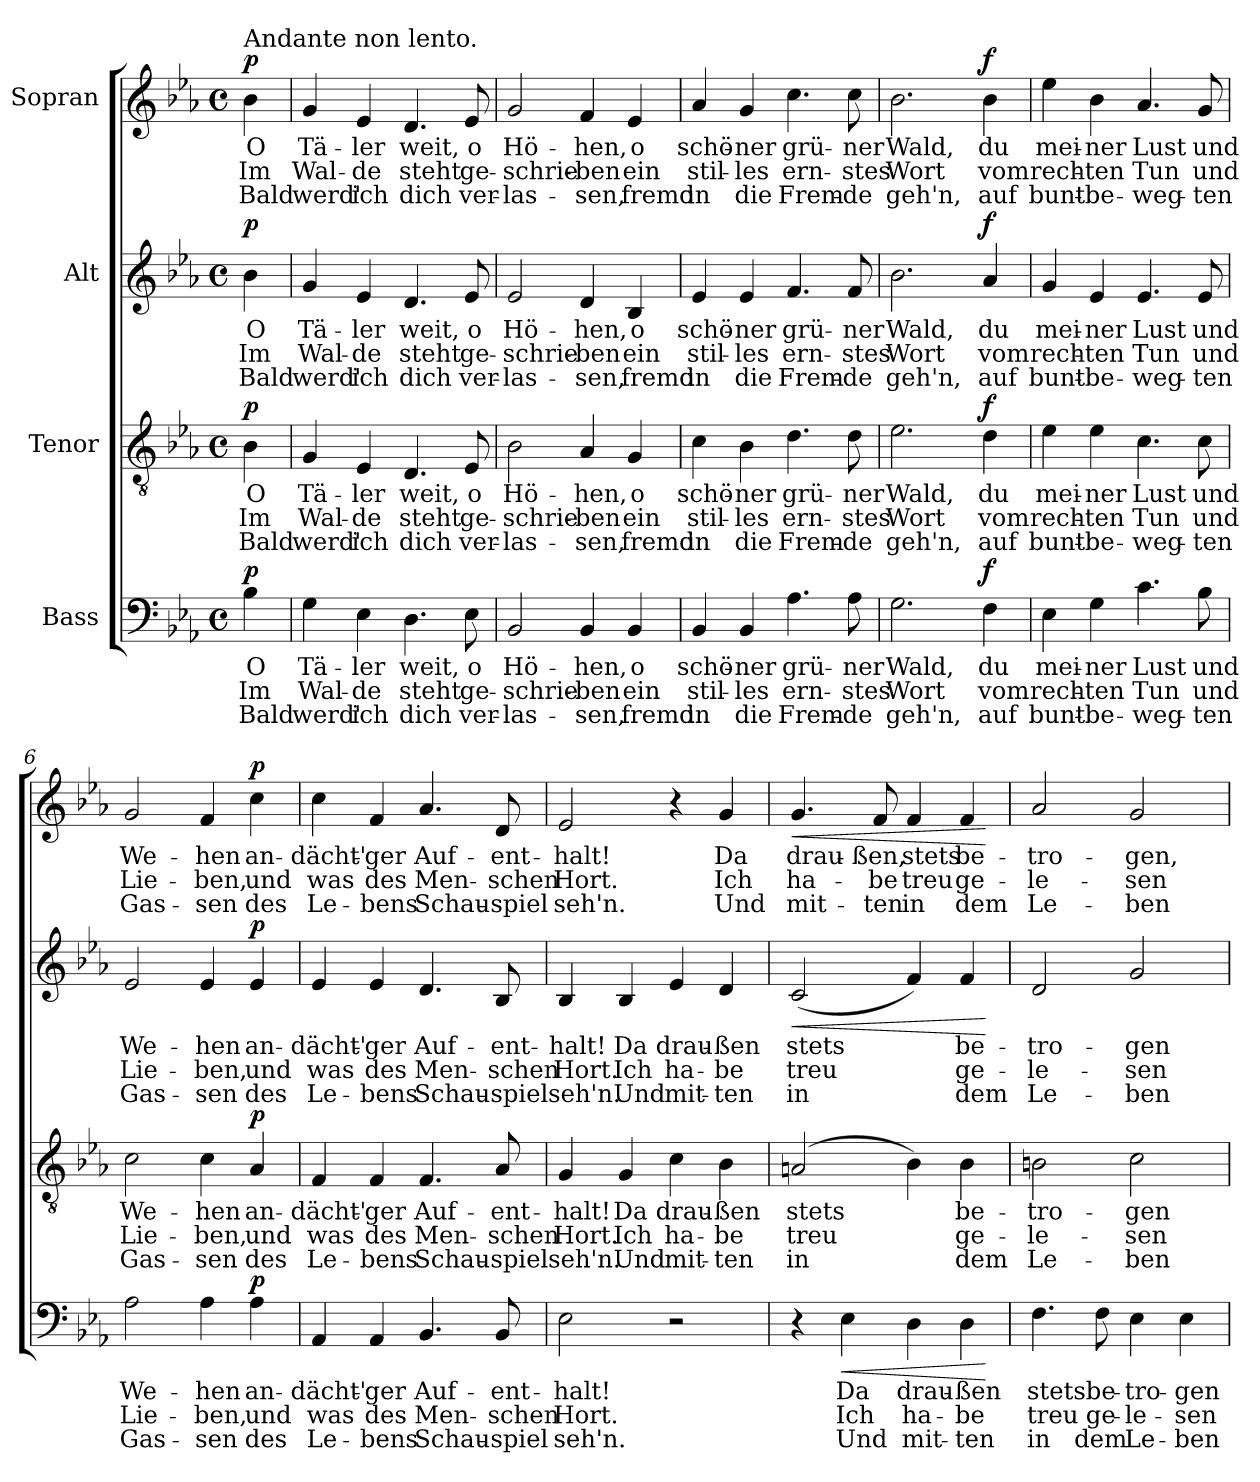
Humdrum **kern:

**kern	**text	**text	**text	**dynam	**kern	**text	**text	**text	**dynam	**kern	**text	**text	**text	**dynam	**kern	**text	**text	**text	**dynam
*part4	*part4	*part4	*part4	*part4	*part3	*part3	*part3	*part3	*part3	*part2	*part2	*part2	*part2	*part2	*part1	*part1	*part1	*part1	*part1
*staff4	*staff4	*staff4	*staff4	*staff4	*staff3	*staff3	*staff3	*staff3	*staff3	*staff2	*staff2	*staff2	*staff2	*staff2	*staff1	*staff1	*staff1	*staff1	*staff1
*I"Bass	*	*	*	*	*I"Tenor	*	*	*	*	*I"Alt	*	*	*	*	*I"Sopran	*	*	*	*
*clefF4	*	*	*	*	*clefGv2	*	*	*	*	*clefG2	*	*	*	*	*clefG2	*	*	*	*
*k[b-e-a-]	*	*	*	*	*k[b-e-a-]	*	*	*	*	*k[b-e-a-]	*	*	*	*	*k[b-e-a-]	*	*	*	*
*M4/4	*	*	*	*	*M4/4	*	*	*	*	*M4/4	*	*	*	*	*M4/4	*	*	*	*
*met(c)	*	*	*	*	*met(c)	*	*	*	*	*met(c)	*	*	*	*	*met(c)	*	*	*	*
=	=	=	=	=	=	=	=	=	=	=	=	=	=	=	=	=	=	=	=
!	!	!	!	!	!	!	!	!	!	!	!	!	!	!	!LO:TX:a:t=Andante non lento.	!	!	!	!
!	!LO:LY:b	!LO:LY:b	!LO:LY:b	!LO:DY:a	!	!LO:LY:b	!LO:LY:b	!LO:LY:b	!LO:DY:a	!	!LO:LY:b	!LO:LY:b	!LO:LY:b	!LO:DY:a	!	!LO:LY:b	!LO:LY:b	!LO:LY:b	!LO:DY:a
4B-\	O	Im	Bald	p	4B-\	O	Im	Bald	p	4b-\	O	Im	Bald	p	4b-\	O	Im	Bald	p
=1	=1	=1	=1	=1	=1	=1	=1	=1	=1	=1	=1	=1	=1	=1	=1	=1	=1	=1	=1
!	!LO:LY:b	!LO:LY:b	!LO:LY:b	!	!	!LO:LY:b	!LO:LY:b	!LO:LY:b	!	!	!LO:LY:b	!LO:LY:b	!LO:LY:b	!	!	!LO:LY:b	!LO:LY:b	!LO:LY:b	!
4G\	Tä-	Wal-	werd'	.	4G/	Tä-	Wal-	werd'	.	4g/	Tä-	Wal-	werd'	.	4g/	Tä-	Wal-	werd'	.
!	!LO:LY:b	!LO:LY:b	!LO:LY:b	!	!	!LO:LY:b	!LO:LY:b	!LO:LY:b	!	!	!LO:LY:b	!LO:LY:b	!LO:LY:b	!	!	!LO:LY:b	!LO:LY:b	!LO:LY:b	!
4E-\	-ler	-de	ich	.	4E-/	-ler	-de	ich	.	4e-/	-ler	-de	ich	.	4e-/	-ler	-de	ich	.
!	!LO:LY:b	!LO:LY:b	!LO:LY:b	!	!	!LO:LY:b	!LO:LY:b	!LO:LY:b	!	!	!LO:LY:b	!LO:LY:b	!LO:LY:b	!	!	!LO:LY:b	!LO:LY:b	!LO:LY:b	!
4.D\	weit,	steht	dich	.	4.D/	weit,	steht	dich	.	4.d/	weit,	steht	dich	.	4.d/	weit,	steht	dich	.
!	!LO:LY:b	!LO:LY:b	!LO:LY:b	!	!	!LO:LY:b	!LO:LY:b	!LO:LY:b	!	!	!LO:LY:b	!LO:LY:b	!LO:LY:b	!	!	!LO:LY:b	!LO:LY:b	!LO:LY:b	!
8E-\	o	ge-	ver-	.	8E-/	o	ge-	ver-	.	8e-/	o	ge-	ver-	.	8e-/	o	ge-	ver-	.
=2	=2	=2	=2	=2	=2	=2	=2	=2	=2	=2	=2	=2	=2	=2	=2	=2	=2	=2	=2
!	!LO:LY:b	!LO:LY:b	!LO:LY:b	!	!	!LO:LY:b	!LO:LY:b	!LO:LY:b	!	!	!LO:LY:b	!LO:LY:b	!LO:LY:b	!	!	!LO:LY:b	!LO:LY:b	!LO:LY:b	!
2BB-/	Hö-	-schrie-	-las-	.	2B-\	Hö-	-schrie-	-las-	.	2e-/	Hö-	-schrie-	-las-	.	2g/	Hö-	-schrie-	-las-	.
!	!LO:LY:b	!LO:LY:b	!LO:LY:b	!	!	!LO:LY:b	!LO:LY:b	!LO:LY:b	!	!	!LO:LY:b	!LO:LY:b	!LO:LY:b	!	!	!LO:LY:b	!LO:LY:b	!LO:LY:b	!
4BB-/	-hen,	-ben	-sen,	.	4A-/	-hen,	-ben	-sen,	.	4d/	-hen,	-ben	-sen,	.	4f/	-hen,	-ben	-sen,	.
!	!LO:LY:b	!LO:LY:b	!LO:LY:b	!	!	!LO:LY:b	!LO:LY:b	!LO:LY:b	!	!	!LO:LY:b	!LO:LY:b	!LO:LY:b	!	!	!LO:LY:b	!LO:LY:b	!LO:LY:b	!
4BB-/	o	ein	fremd	.	4G/	o	ein	fremd	.	4B-/	o	ein	fremd	.	4e-/	o	ein	fremd	.
=3	=3	=3	=3	=3	=3	=3	=3	=3	=3	=3	=3	=3	=3	=3	=3	=3	=3	=3	=3
!	!LO:LY:b	!LO:LY:b	!LO:LY:b	!	!	!LO:LY:b	!LO:LY:b	!LO:LY:b	!	!	!LO:LY:b	!LO:LY:b	!LO:LY:b	!	!	!LO:LY:b	!LO:LY:b	!LO:LY:b	!
4BB-/	schö-	stil-	in	.	4c\	schö-	stil-	in	.	4e-/	schö-	stil-	in	.	4a-/	schö-	stil-	in	.
!	!LO:LY:b	!LO:LY:b	!LO:LY:b	!	!	!LO:LY:b	!LO:LY:b	!LO:LY:b	!	!	!LO:LY:b	!LO:LY:b	!LO:LY:b	!	!	!LO:LY:b	!LO:LY:b	!LO:LY:b	!
4BB-/	-ner	-les	die	.	4B-\	-ner	-les	die	.	4e-/	-ner	-les	die	.	4g/	-ner	-les	die	.
!	!LO:LY:b	!LO:LY:b	!LO:LY:b	!	!	!LO:LY:b	!LO:LY:b	!LO:LY:b	!	!	!LO:LY:b	!LO:LY:b	!LO:LY:b	!	!	!LO:LY:b	!LO:LY:b	!LO:LY:b	!
4.A-\	grü-	ern-	Frem-	.	4.d\	grü-	ern-	Frem-	.	4.f/	grü-	ern-	Frem-	.	4.cc\	grü-	ern-	Frem-	.
!	!LO:LY:b	!LO:LY:b	!LO:LY:b	!	!	!LO:LY:b	!LO:LY:b	!LO:LY:b	!	!	!LO:LY:b	!LO:LY:b	!LO:LY:b	!	!	!LO:LY:b	!LO:LY:b	!LO:LY:b	!
8A-\	-ner	-stes	-de	.	8d\	-ner	-stes	-de	.	8f/	-ner	-stes	-de	.	8cc\	-ner	-stes	-de	.
!!LO:LB:g=z
=4	=4	=4	=4	=4	=4	=4	=4	=4	=4	=4	=4	=4	=4	=4	=4	=4	=4	=4	=4
!	!LO:LY:b	!LO:LY:b	!LO:LY:b	!	!	!LO:LY:b	!LO:LY:b	!LO:LY:b	!	!	!LO:LY:b	!LO:LY:b	!LO:LY:b	!	!	!LO:LY:b	!LO:LY:b	!LO:LY:b	!
2.G\	Wald,	Wort	geh'n,	.	2.e-\	Wald,	Wort	geh'n,	.	2.b-\	Wald,	Wort	geh'n,	.	2.b-\	Wald,	Wort	geh'n,	.
!	!LO:LY:b	!LO:LY:b	!LO:LY:b	!LO:DY:a	!	!LO:LY:b	!LO:LY:b	!LO:LY:b	!LO:DY:a	!	!LO:LY:b	!LO:LY:b	!LO:LY:b	!LO:DY:a	!	!LO:LY:b	!LO:LY:b	!LO:LY:b	!LO:DY:a
4F\	du	vom	auf	f	4d\	du	vom	auf	f	4a-/	du	vom	auf	f	4b-\	du	vom	auf	f
=5	=5	=5	=5	=5	=5	=5	=5	=5	=5	=5	=5	=5	=5	=5	=5	=5	=5	=5	=5
!	!LO:LY:b	!LO:LY:b	!LO:LY:b	!	!	!LO:LY:b	!LO:LY:b	!LO:LY:b	!	!	!LO:LY:b	!LO:LY:b	!LO:LY:b	!	!	!LO:LY:b	!LO:LY:b	!LO:LY:b	!
4E-\	mei-	rech-	bunt-	.	4e-\	mei-	rech-	bunt-	.	4g/	mei-	rech-	bunt-	.	4ee-\	mei-	rech-	bunt-	.
!	!LO:LY:b	!LO:LY:b	!LO:LY:b	!	!	!LO:LY:b	!LO:LY:b	!LO:LY:b	!	!	!LO:LY:b	!LO:LY:b	!LO:LY:b	!	!	!LO:LY:b	!LO:LY:b	!LO:LY:b	!
4G\	-ner	-ten	-be-	.	4e-\	-ner	-ten	-be-	.	4e-/	-ner	-ten	-be-	.	4b-\	-ner	-ten	-be-	.
!	!LO:LY:b	!LO:LY:b	!LO:LY:b	!	!	!LO:LY:b	!LO:LY:b	!LO:LY:b	!	!	!LO:LY:b	!LO:LY:b	!LO:LY:b	!	!	!LO:LY:b	!LO:LY:b	!LO:LY:b	!
4.c\	Lust	Tun	-weg-	.	4.c\	Lust	Tun	-weg-	.	4.e-/	Lust	Tun	-weg-	.	4.a-/	Lust	Tun	-weg-	.
!	!LO:LY:b	!LO:LY:b	!LO:LY:b	!	!	!LO:LY:b	!LO:LY:b	!LO:LY:b	!	!	!LO:LY:b	!LO:LY:b	!LO:LY:b	!	!	!LO:LY:b	!LO:LY:b	!LO:LY:b	!
8B-\	und	und	-ten	.	8c\	und	und	-ten	.	8e-/	und	und	-ten	.	8g/	und	und	-ten	.
=6	=6	=6	=6	=6	=6	=6	=6	=6	=6	=6	=6	=6	=6	=6	=6	=6	=6	=6	=6
!	!LO:LY:b	!LO:LY:b	!LO:LY:b	!	!	!LO:LY:b	!LO:LY:b	!LO:LY:b	!	!	!LO:LY:b	!LO:LY:b	!LO:LY:b	!	!	!LO:LY:b	!LO:LY:b	!LO:LY:b	!
2A-\	We-	Lie-	Gas-	.	2c\	We-	Lie-	Gas-	.	2e-/	We-	Lie-	Gas-	.	2g/	We-	Lie-	Gas-	.
!	!LO:LY:b	!LO:LY:b	!LO:LY:b	!	!	!LO:LY:b	!LO:LY:b	!LO:LY:b	!	!	!LO:LY:b	!LO:LY:b	!LO:LY:b	!	!	!LO:LY:b	!LO:LY:b	!LO:LY:b	!
4A-\	-hen	-ben,	-sen	.	4c\	-hen	-ben,	-sen	.	4e-/	-hen	-ben,	-sen	.	4f/	-hen	-ben,	-sen	.
!	!LO:LY:b	!LO:LY:b	!LO:LY:b	!LO:DY:a	!	!LO:LY:b	!LO:LY:b	!LO:LY:b	!LO:DY:a	!	!LO:LY:b	!LO:LY:b	!LO:LY:b	!LO:DY:a	!	!LO:LY:b	!LO:LY:b	!LO:LY:b	!LO:DY:a
4A-\	an-	und	des	p	4A-/	an-	und	des	p	4e-/	an-	und	des	p	4cc\	an-	und	des	p
=7	=7	=7	=7	=7	=7	=7	=7	=7	=7	=7	=7	=7	=7	=7	=7	=7	=7	=7	=7
!	!LO:LY:b	!LO:LY:b	!LO:LY:b	!	!	!LO:LY:b	!LO:LY:b	!LO:LY:b	!	!	!LO:LY:b	!LO:LY:b	!LO:LY:b	!	!	!LO:LY:b	!LO:LY:b	!LO:LY:b	!
4AA-/	-dächt'-	was	Le-	.	4F/	-dächt'-	was	Le-	.	4e-/	-dächt'-	was	Le-	.	4cc\	-dächt'-	was	Le-	.
!	!LO:LY:b	!LO:LY:b	!LO:LY:b	!	!	!LO:LY:b	!LO:LY:b	!LO:LY:b	!	!	!LO:LY:b	!LO:LY:b	!LO:LY:b	!	!	!LO:LY:b	!LO:LY:b	!LO:LY:b	!
4AA-/	-ger	des	-bens	.	4F/	-ger	des	-bens	.	4e-/	-ger	des	-bens	.	4f/	-ger	des	-bens	.
!	!LO:LY:b	!LO:LY:b	!LO:LY:b	!	!	!LO:LY:b	!LO:LY:b	!LO:LY:b	!	!	!LO:LY:b	!LO:LY:b	!LO:LY:b	!	!	!LO:LY:b	!LO:LY:b	!LO:LY:b	!
4.BB-/	Auf-	Men-	Schau-	.	4.F/	Auf-	Men-	Schau-	.	4.d/	Auf-	Men-	Schau-	.	4.a-/	Auf-	Men-	Schau-	.
!	!LO:LY:b	!LO:LY:b	!LO:LY:b	!	!	!LO:LY:b	!LO:LY:b	!LO:LY:b	!	!	!LO:LY:b	!LO:LY:b	!LO:LY:b	!	!	!LO:LY:b	!LO:LY:b	!LO:LY:b	!
8BB-/	-ent-	-schen	-spiel	.	8A-/	-ent-	-schen	-spiel	.	8B-/	-ent-	-schen	-spiel	.	8d/	-ent-	-schen	-spiel	.
!!LO:PB:g=z
=8	=8	=8	=8	=8	=8	=8	=8	=8	=8	=8	=8	=8	=8	=8	=8	=8	=8	=8	=8
!	!LO:LY:b	!LO:LY:b	!LO:LY:b	!	!	!LO:LY:b	!LO:LY:b	!LO:LY:b	!	!	!LO:LY:b	!LO:LY:b	!LO:LY:b	!	!	!LO:LY:b	!LO:LY:b	!LO:LY:b	!
2E-\	-halt!	Hort.	seh'n.	.	4G/	-halt!	Hort.	seh'n.	.	4B-/	-halt!	Hort.	seh'n.	.	2e-/	-halt!	Hort.	seh'n.	.
!	!	!	!	!	!	!LO:LY:b	!LO:LY:b	!LO:LY:b	!	!	!LO:LY:b	!LO:LY:b	!LO:LY:b	!	!	!	!	!	!
.	.	.	.	.	4G/	Da	Ich	Und	.	4B-/	Da	Ich	Und	.	.	.	.	.	.
!	!	!	!	!	!	!LO:LY:b	!LO:LY:b	!LO:LY:b	!	!	!LO:LY:b	!LO:LY:b	!LO:LY:b	!	!	!	!	!	!
2r	.	.	.	.	4c\	drau-	ha-	mit-	.	4e-/	drau-	ha-	mit-	.	4r	.	.	.	.
!	!	!	!	!	!	!LO:LY:b	!LO:LY:b	!LO:LY:b	!	!	!LO:LY:b	!LO:LY:b	!LO:LY:b	!	!	!LO:LY:b	!LO:LY:b	!LO:LY:b	!
.	.	.	.	.	4B-\	-ßen	-be	-ten	.	4d/	-ßen	-be	-ten	.	4g/	Da	Ich	Und	.
=9	=9	=9	=9	=9	=9	=9	=9	=9	=9	=9	=9	=9	=9	=9	=9	=9	=9	=9	=9
!	!	!	!	!	!	!LO:LY:b	!LO:LY:b	!LO:LY:b	!	!	!LO:LY:b	!LO:LY:b	!LO:LY:b	!LO:HP:b	!	!LO:LY:b	!LO:LY:b	!LO:LY:b	!LO:HP:b
4r	.	.	.	.	(2An/	stets	treu	in	.	(2c/	stets	treu	in	<	4.g/	drau-	ha-	mit-	<
!	!LO:LY:b	!LO:LY:b	!LO:LY:b	!LO:HP:b	!	!	!	!	!	!	!	!	!	!	!	!	!	!	!
4E-\	Da	Ich	Und	<	.	.	.	.	.	.	.	.	.	.	.	.	.	.	.
!	!	!	!	!	!	!	!	!	!	!	!	!	!	!	!	!LO:LY:b	!LO:LY:b	!LO:LY:b	!
.	.	.	.	.	.	.	.	.	.	.	.	.	.	.	8f/	-ßen,	-be	-ten	.
!	!LO:LY:b	!LO:LY:b	!LO:LY:b	!	!	!	!	!	!	!	!	!	!	!	!	!LO:LY:b	!LO:LY:b	!LO:LY:b	!
4D\	drau-	ha-	mit-	.	4B-\)	.	.	.	.	4f/)	.	.	.	.	4f/	stets	treu	in	.
!	!LO:LY:b	!LO:LY:b	!LO:LY:b	!	!	!LO:LY:b	!LO:LY:b	!LO:LY:b	!	!	!LO:LY:b	!LO:LY:b	!LO:LY:b	!	!	!LO:LY:b	!LO:LY:b	!LO:LY:b	!
4D\	-ßen	-be	-ten	.	4B-\	be-	ge-	dem	.	4f/	be-	ge-	dem	.	4f/	be-	ge-	dem	.
.	.	.	.	[	.	.	.	.	.	.	.	.	.	[	.	.	.	.	[
=10	=10	=10	=10	=10	=10	=10	=10	=10	=10	=10	=10	=10	=10	=10	=10	=10	=10	=10	=10
!	!LO:LY:b	!LO:LY:b	!LO:LY:b	!	!	!LO:LY:b	!LO:LY:b	!LO:LY:b	!	!	!LO:LY:b	!LO:LY:b	!LO:LY:b	!	!	!LO:LY:b	!LO:LY:b	!LO:LY:b	!
4.F\	stets	treu	in	.	2Bn\	-tro-	-le-	Le-	.	2d/	-tro-	-le-	Le-	.	2a-/	-tro-	-le-	Le-	.
!	!LO:LY:b	!LO:LY:b	!LO:LY:b	!	!	!	!	!	!	!	!	!	!	!	!	!	!	!	!
8F\	be-	ge-	dem	.	.	.	.	.	.	.	.	.	.	.	.	.	.	.	.
!	!LO:LY:b	!LO:LY:b	!LO:LY:b	!	!	!LO:LY:b	!LO:LY:b	!LO:LY:b	!	!	!LO:LY:b	!LO:LY:b	!LO:LY:b	!	!	!LO:LY:b	!LO:LY:b	!LO:LY:b	!
4E-\	-tro-	-le-	Le-	.	2c\	-gen	-sen	-ben	.	2g/	-gen	-sen	-ben	.	2g/	-gen,	-sen	-ben	.
!	!LO:LY:b	!LO:LY:b	!LO:LY:b	!	!	!	!	!	!	!	!	!	!	!	!	!	!	!	!
4E-\	-gen	-sen	-ben	.	.	.	.	.	.	.	.	.	.	.	.	.	.	.	.
=	=	=	=	=	=	=	=	=	=	=	=	=	=	=	=	=	=	=	=
*-	*-	*-	*-	*-	*-	*-	*-	*-	*-	*-	*-	*-	*-	*-	*-	*-	*-	*-	*-
